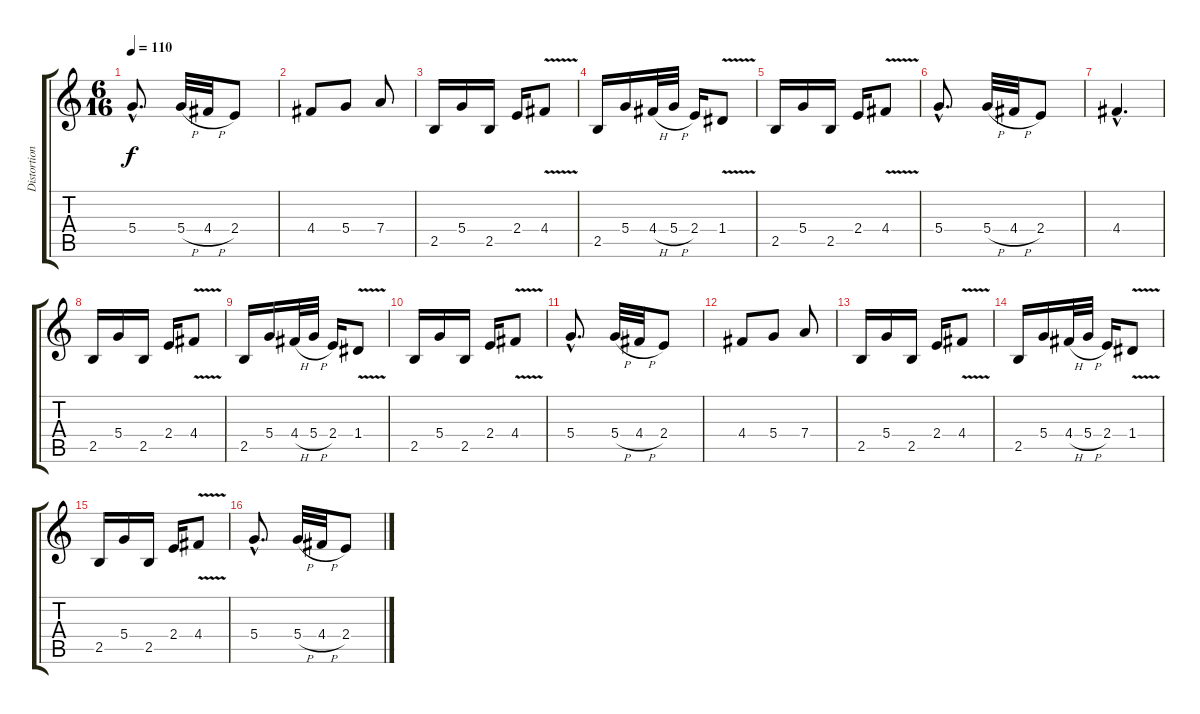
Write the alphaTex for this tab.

\track ("Distortion Guitar 3" "Distortion") {instrument distortionguitar}
\staff {score tabs}
\tuning (E4 B3 G3 D3 A2 E2) {hide}
\ts (6 16)
\tempo 110
\clef g2
\ks c
5.4{hac}.8{d dy f} 5.4{h}.32 4.4{h}.32 2.4.8 |
4.4.8 5.4.8 7.4.8 |
2.5.16 5.4.16 2.5.16 2.4.16 4.4{v}.8 |
2.5.16 5.4.16 4.4{h}.32 5.4{h}.32 2.4.16 1.4{v}.8 |
2.5.16 5.4.16 2.5.16 2.4.16 4.4{v}.8 |
5.4{hac}.8{d} 5.4{h}.32 4.4{h}.32 2.4.8 |
4.4{hac}.4{d} |
2.5.16 5.4.16 2.5.16 2.4.16 4.4{v}.8 |
2.5.16 5.4.16 4.4{h}.32 5.4{h}.32 2.4.16 1.4{v}.8 |
2.5.16 5.4.16 2.5.16 2.4.16 4.4{v}.8 |
5.4{hac}.8{d} 5.4{h}.32 4.4{h}.32 2.4.8 |
4.4.8 5.4.8 7.4.8 |
2.5.16 5.4.16 2.5.16 2.4.16 4.4{v}.8 |
2.5.16 5.4.16 4.4{h}.32 5.4{h}.32 2.4.16 1.4{v}.8 |
2.5.16 5.4.16 2.5.16 2.4.16 4.4{v}.8 |
5.4{hac}.8{d} 5.4{h}.32 4.4{h}.32 2.4.8
